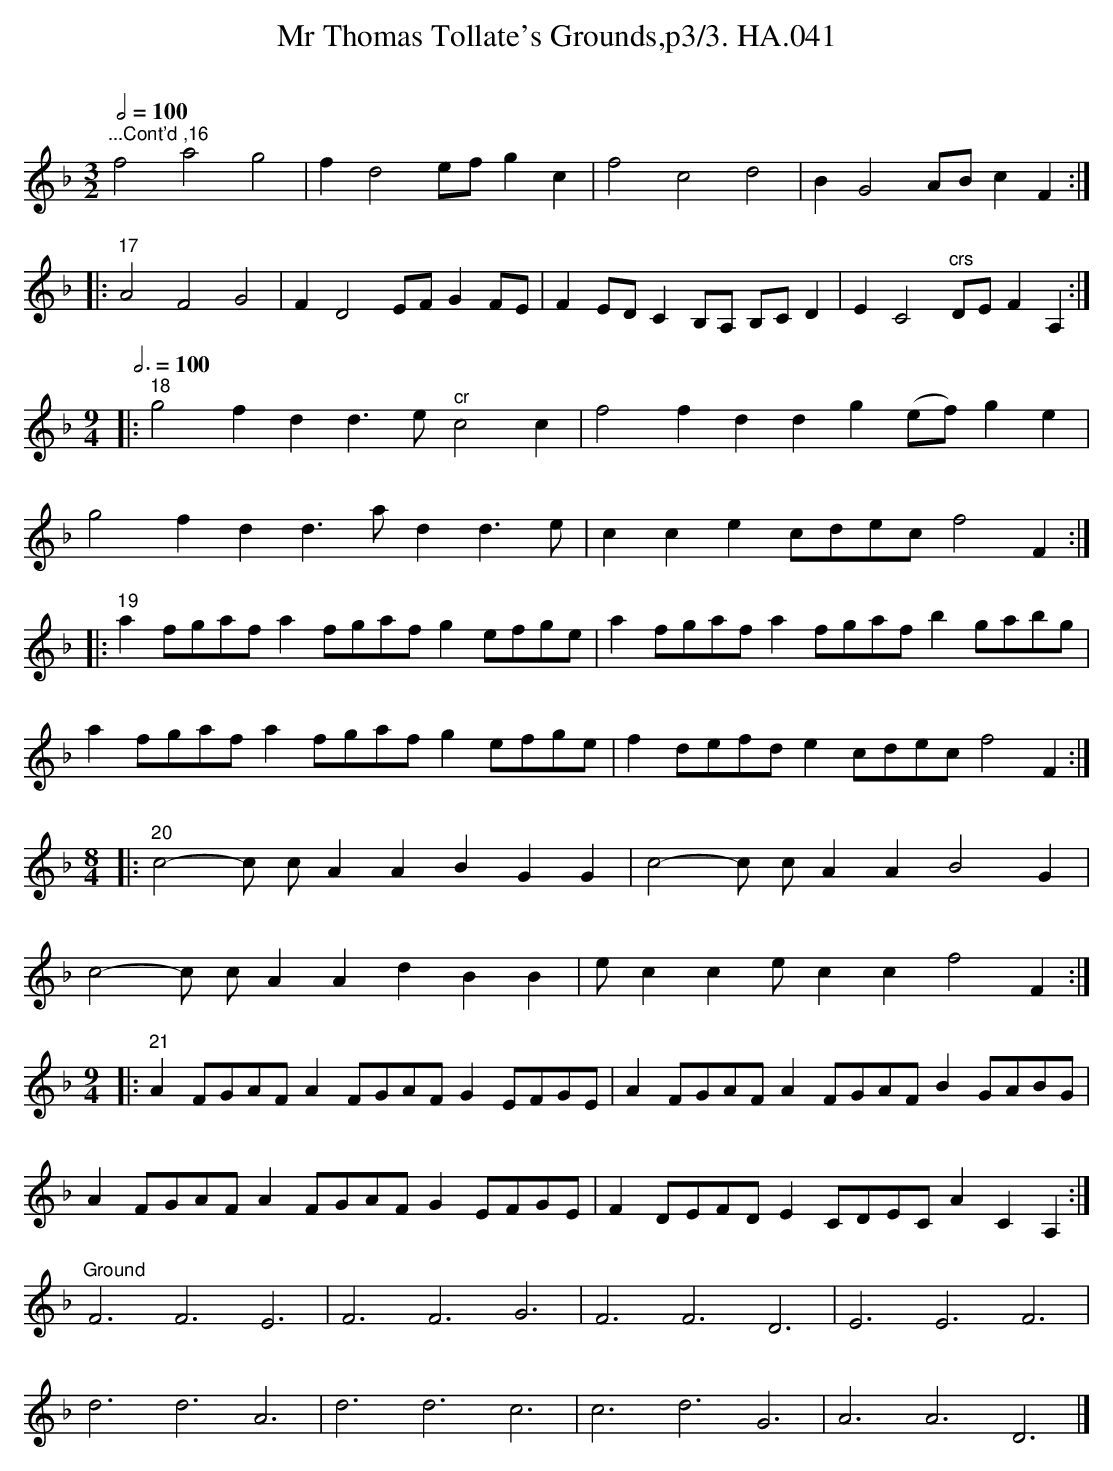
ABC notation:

X:1
T:Mr Thomas Tollate's Grounds,p3/3. HA.041
M:3/2
L:1/4
Q:1/2=100
O:
K:F
"^...Cont'd ,16"f2a2g2|fd2e/f/gc|f2c2d2|BG2A/B/cF:|
|:"^17"A2F2G2|FD2E/F/GF/E/|\
FE/D/ CB,/A,/ B,/C/D|EC2"^crs" D/E/ FA,:|
M:9/4
Q:3/4=100
|:"^18"g2f dd>e "^cr"c2c| f2f ddg (e/f/)ge|
g2f dd>a dd>e |cce c/d/e/c/ f2F:|
|:"^19"af/g/a/f/ af/g/a/f/ ge/f/g/e/|af/g/a/f/ af/g/a/f/ bg/a/b/g/|
af/g/a/f/ af/g/a/f/ ge/f/g/e/|fd/e/f/d/ ec/d/e/c/ f2F:|
M:8/4
L:1/4
|:"^20"c2-c/ c/ AA BGG|c2-c/ c/ AA B2G|
c2-c/ c/ AAd BB|e/cc e/ccf2F:|
M:9/4
|:"^21"A F/G/A/F/ A F/G/A/F/ G E/F/G/E/|\
A F/G/A/F/ A F/G/A/F/ B G/A/B/G/|
A F/G/A/F/ A F/G/A/F/ G E/F/G/E/|F D/E/F/D/ E C/D/E/C/ ACA,:|
"^Ground"F3F3E3|F3F3G3|F3F3D3|E3E3F3|
d3d3A3|d3d3c3|c3d3G3|A3A3D3|]
